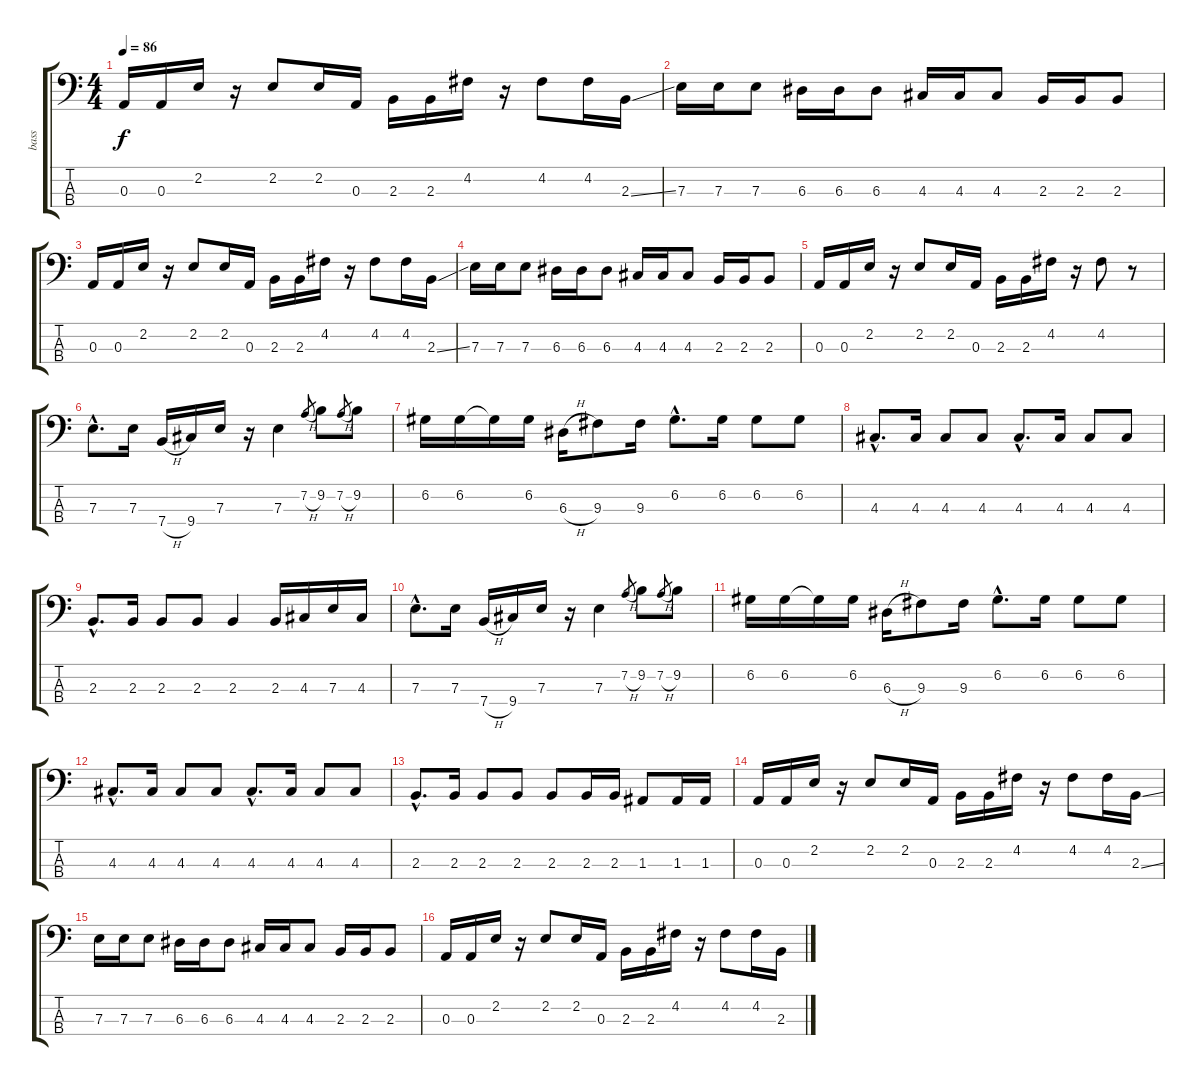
\track ("bass" "bass") {instrument acousticguitarnylon}
\staff {score tabs}
\tuning (G2 D2 A1 E1) {hide}
\ts (4 4)
\tempo 86
\clef f4
\ks c
0.3.16{dy f} 0.3.16 2.2.16 r.16 2.2.8 2.2.16 0.3.16 2.3.16 2.3.16 4.2.16 r.16 4.2.8 4.2.16 2.3{ss}.16 |
7.3.16 7.3.16 7.3.8 6.3.16 6.3.16 6.3.8 4.3.16 4.3.16 4.3.8 2.3.16 2.3.16 2.3.8 |
0.3.16 0.3.16 2.2.16 r.16 2.2.8 2.2.16 0.3.16 2.3.16 2.3.16 4.2.16 r.16 4.2.8 4.2.16 2.3{ss}.16 |
7.3.16 7.3.16 7.3.8 6.3.16 6.3.16 6.3.8 4.3.16 4.3.16 4.3.8 2.3.16 2.3.16 2.3.8 |
0.3.16 0.3.16 2.2.16 r.16 2.2.8 2.2.16 0.3.16 2.3.16 2.3.16 4.2.16 r.16 4.2.8 r.8 |
7.3{hac}.8{d} 7.3.16 7.4{h}.16 9.4.16 7.3.16 r.16 7.3.4 7.2{h}.8{gr} 9.2.8 7.2{h}.8{gr} 9.2.8 |
6.2.16 6.2.16 6.2{t}.16 6.2.16 6.3{h}.16 9.3.8 9.3.16 6.2{hac}.8{d} 6.2.16 6.2.8 6.2.8 |
4.3{hac}.8{d} 4.3.16 4.3.8 4.3.8 4.3{hac}.8{d} 4.3.16 4.3.8 4.3.8 |
2.3{hac}.8{d} 2.3.16 2.3.8 2.3.8 2.3.4 2.3.16 4.3.16 7.3.16 4.3.16 |
7.3{hac}.8{d} 7.3.16 7.4{h}.16 9.4.16 7.3.16 r.16 7.3.4 7.2{h}.8{gr} 9.2.8 7.2{h}.8{gr} 9.2.8 |
6.2.16 6.2.16 6.2{t}.16 6.2.16 6.3{h}.16 9.3.8 9.3.16 6.2{hac}.8{d} 6.2.16 6.2.8 6.2.8 |
4.3{hac}.8{d} 4.3.16 4.3.8 4.3.8 4.3{hac}.8{d} 4.3.16 4.3.8 4.3.8 |
2.3{hac}.8{d} 2.3.16 2.3.8 2.3.8 2.3.8 2.3.16 2.3.16 1.3.8 1.3.16 1.3.16 |
0.3.16 0.3.16 2.2.16 r.16 2.2.8 2.2.16 0.3.16 2.3.16 2.3.16 4.2.16 r.16 4.2.8 4.2.16 2.3{ss}.16 |
7.3.16 7.3.16 7.3.8 6.3.16 6.3.16 6.3.8 4.3.16 4.3.16 4.3.8 2.3.16 2.3.16 2.3.8 |
0.3.16 0.3.16 2.2.16 r.16 2.2.8 2.2.16 0.3.16 2.3.16 2.3.16 4.2.16 r.16 4.2.8 4.2.16 2.3{ss}.16
